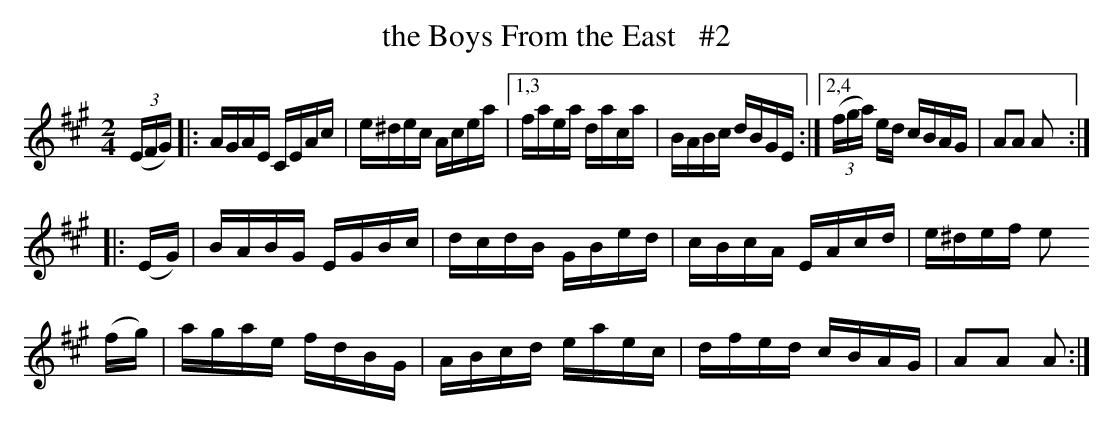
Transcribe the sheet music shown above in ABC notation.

X:1
T: the Boys From the East   #2
M: 2/4
L: 1/16
K: A
(3(EFG) |: AGAE CEAc | e^dec Acea |\
[1,3 faea daca | BABc dBGE :|\
[2,4 (3(fga) ed cBAG | A2A2 A2 :|
|: (EG) | BABG EGBc | dcdB GBed | cBcA EAcd | e^def e2
   (fg) | agae fdBG | ABcd eaec | dfed cBAG | A2A2 A2 :|
